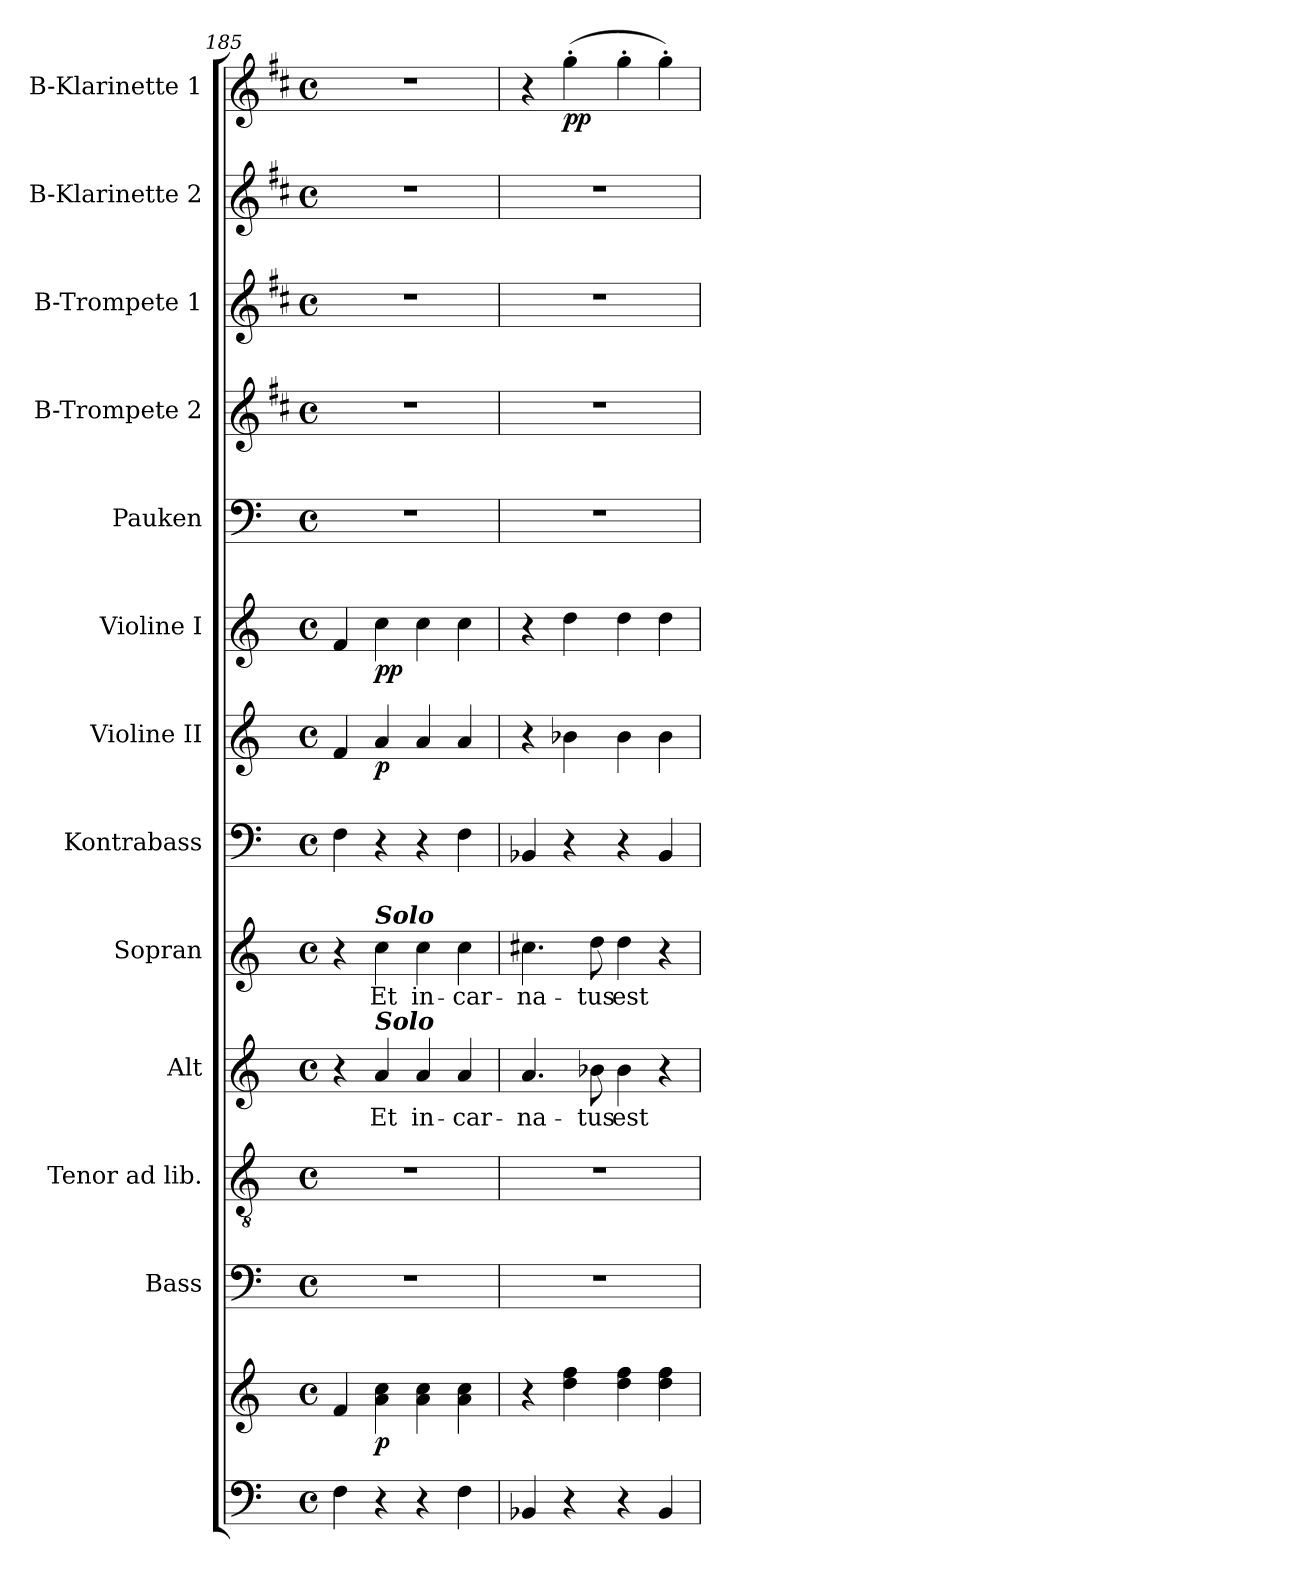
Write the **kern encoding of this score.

**kern	**kern	**dynam	**kern	**kern	**kern	**text	**kern	**text	**kern	**kern	**dynam	**kern	**dynam	**kern	**kern	**kern	**kern	**kern	**dynam
*part13	*part13	*part13	*part12	*part11	*part10	*part10	*part9	*part9	*part8	*part7	*part7	*part6	*part6	*part5	*part4	*part3	*part2	*part1	*part1
*staff14	*staff13	*staff13/14	*staff12	*staff11	*staff10	*staff10	*staff9	*staff9	*staff8	*staff7	*staff7	*staff6	*staff6	*staff5	*staff4	*staff3	*staff2	*staff1	*staff1
*	*	*	*I"Bass	*I"Tenor ad lib.	*I"Alt	*	*I"Sopran	*	*I"Kontrabass	*I"Violine II	*	*I"Violine I	*	*I"Pauken	*I"B-Trompete 2	*I"B-Trompete 1	*I"B-Klarinette 2	*I"B-Klarinette 1	*
*	*	*	*I'B.	*I'T.	*I'A.	*	*I'S.	*	*I'Kb.	*I'Vl. II	*	*I'Vl. I	*	*I'Pk.	*I'Trp. 2	*I'Trp. 1	*I'B Kl. 2	*I'B Kl. 1	*
*clefF4	*clefG2	*	*clefF4	*clefGv2	*clefG2	*	*clefG2	*	*clefF4	*clefG2	*	*clefG2	*	*clefF4	*clefG2	*clefG2	*clefG2	*clefG2	*
*	*	*	*	*	*	*	*	*	*ITrd7c12	*	*	*	*	*	*ITrd1c2	*ITrd1c2	*ITrd1c2	*ITrd1c2	*
*k[]	*k[]	*	*k[]	*k[]	*k[]	*	*k[]	*	*k[]	*k[]	*	*k[]	*	*k[]	*k[]	*k[]	*k[]	*k[]	*
*C:	*C:	*	*C:	*C:	*C:	*	*C:	*	*C:	*C:	*	*C:	*	*C:	*C:	*C:	*C:	*C:	*
*M4/4	*M4/4	*	*M4/4	*M4/4	*M4/4	*	*M4/4	*	*M4/4	*M4/4	*	*M4/4	*	*M4/4	*M4/4	*M4/4	*M4/4	*M4/4	*
*met(c)	*met(c)	*	*met(c)	*met(c)	*met(c)	*	*met(c)	*	*met(c)	*met(c)	*	*met(c)	*	*met(c)	*met(c)	*met(c)	*met(c)	*met(c)	*
=185	=185	=185	=185	=185	=185	=185	=185	=185	=185	=185	=185	=185	=185	=185	=185	=185	=185	=185	=185
4F\	4f/	.	1r	1r	4r	.	4r	.	4FF\	4f/	.	4f/	.	1r	1r	1r	1r	1r	.
!	!	!	!	!	!	!	!LO:TX:a:Bi:t=Solo	!	!	!	!	!	!	!	!	!	!	!	!
!	!	!	!	!	!LO:TX:a:Bi:t=Solo	!	!	!	!	!	!	!	!	!	!	!	!	!	!
!	!	!LO:DY:b	!	!	!	!LO:LY:b	!	!LO:LY:b	!	!	!LO:DY:b	!	!LO:DY:b	!	!	!	!	!	!
4r	4a\ 4cc\	p	.	.	4a/	Et	4cc\	Et	4r	4a/	p	4cc\	pp	.	.	.	.	.	.
!	!	!	!	!	!	!LO:LY:b	!	!LO:LY:b	!	!	!	!	!	!	!	!	!	!	!
4r	4a\ 4cc\	.	.	.	4a/	in-	4cc\	in-	4r	4a/	.	4cc\	.	.	.	.	.	.	.
!	!	!	!	!	!	!LO:LY:b	!	!LO:LY:b	!	!	!	!	!	!	!	!	!	!	!
4F\	4a\ 4cc\	.	.	.	4a/	-car-	4cc\	-car-	4FF\	4a/	.	4cc\	.	.	.	.	.	.	.
=186	=186	=186	=186	=186	=186	=186	=186	=186	=186	=186	=186	=186	=186	=186	=186	=186	=186	=186	=186
!	!	!	!	!	!	!LO:LY:b	!	!LO:LY:b	!	!	!	!	!	!	!	!	!	!	!
4BB-X/	4r	.	1r	1r	4.a/	-na-	4.cc#X\	-na-	4BBB-X/	4r	.	4r	.	1r	1r	1r	1r	4r	.
!	!	!	!	!	!	!	!	!	!	!	!	!	!	!	!	!	!	!	!LO:DY:b
4r	4dd\ 4ff\	.	.	.	.	.	.	.	4r	4b-X\	.	4dd\	.	.	.	.	.	(>4ff'>\	pp
!	!	!	!	!	!	!LO:LY:b	!	!LO:LY:b	!	!	!	!	!	!	!	!	!	!	!
.	.	.	.	.	8b-X\	-tus	8dd\	-tus	.	.	.	.	.	.	.	.	.	.	.
!	!	!	!	!	!	!LO:LY:b	!	!LO:LY:b	!	!	!	!	!	!	!	!	!	!	!
4r	4dd\ 4ff\	.	.	.	4b-\	est	4dd\	est	4r	4b-\	.	4dd\	.	.	.	.	.	4ff'>\	.
4BB-/	4dd\ 4ff\	.	.	.	4r	.	4r	.	4BBB-/	4b-\	.	4dd\	.	.	.	.	.	4ff'>\)	.
=	=	=	=	=	=	=	=	=	=	=	=	=	=	=	=	=	=	=	=
*-	*-	*-	*-	*-	*-	*-	*-	*-	*-	*-	*-	*-	*-	*-	*-	*-	*-	*-	*-
